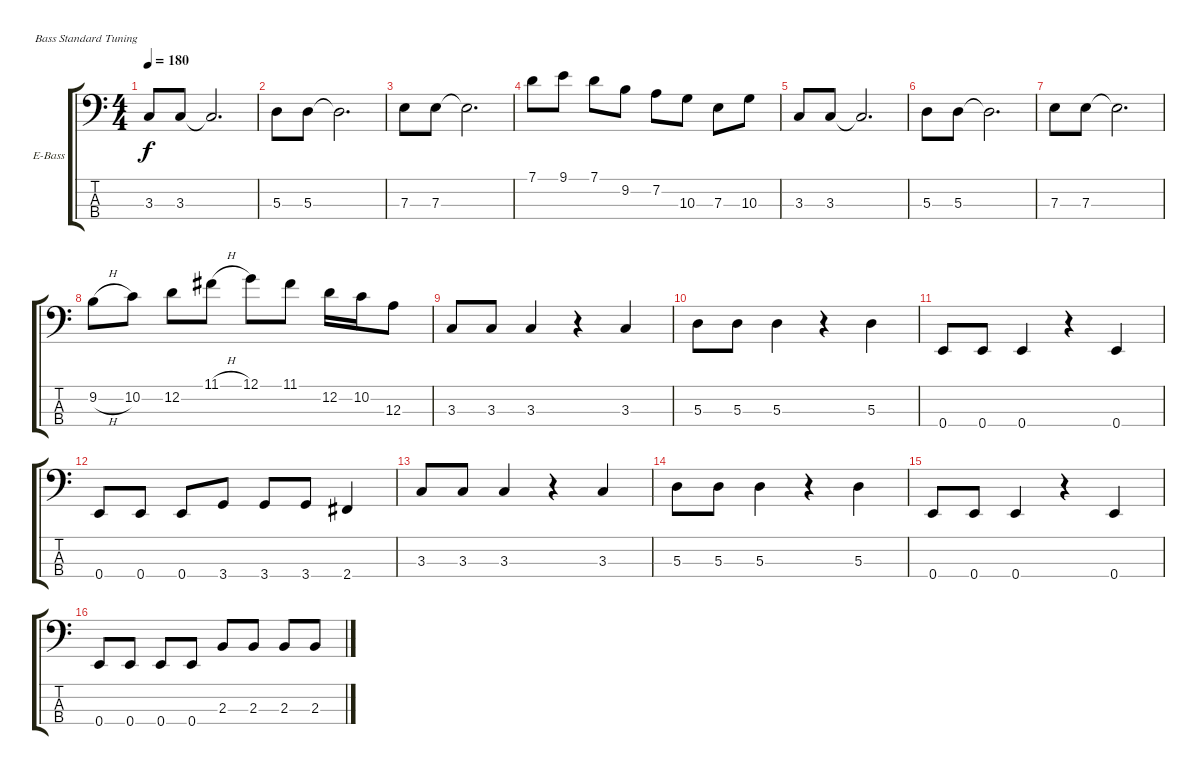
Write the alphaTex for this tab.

\defaultSystemsLayout 4
\bracketExtendMode groupsimilarinstruments
\firstSystemTrackNameOrientation horizontal
\otherSystemsTrackNameOrientation horizontal
\track ("Басс Гитара" "E-Bass") {instrument electricbassfinger}
\staff {score tabs}
\tuning (G2 D2 A1 E1)
\ts (4 4)
\tempo 180
\clef f4
\scale
0.333333
\ks c
3.3.8{dy f} 3.3.8 3.3{t}.2{d} |
\scale
0.333333 5.3.8 5.3.8 5.3{t}.2{d} |
\scale
0.333333 7.3.8 7.3.8 7.3{t}.2{d} |
\scale
0.333333 7.1.8 9.1.8 7.1.8 9.2.8 7.2.8 10.3.8 7.3.8 10.3.8 |
\scale
0.333333 3.3.8 3.3.8 3.3{t}.2{d} |
\scale
0.333333 5.3.8 5.3.8 5.3{t}.2{d} |
\scale
0.333333 7.3.8 7.3.8 7.3{t}.2{d} |
\scale
0.333333 9.2{h}.8 10.2.8 12.2.8 11.1{h}.8 12.1.8 11.1.8 12.2.16 10.2.16 12.3.8 |
\scale
0.333333 3.3.8 3.3.8 3.3.4 r.4 3.3.4 |
\scale
0.333333 5.3.8 5.3.8 5.3.4 r.4 5.3.4 |
\scale
0.333333 0.4.8 0.4.8 0.4.4 r.4 0.4.4 |
\scale
0.333333 0.4.8 0.4.8 0.4.8 3.4.8 3.4.8 3.4.8 2.4.4 |
\scale
0.333333 3.3.8 3.3.8 3.3.4 r.4 3.3.4 |
\scale
0.333333 5.3.8 5.3.8 5.3.4 r.4 5.3.4 |
\scale
0.333333 0.4.8 0.4.8 0.4.4 r.4 0.4.4 |
\scale
0.333333 0.4.8 0.4.8 0.4.8 0.4.8 2.3.8 2.3.8 2.3.8 2.3.8
